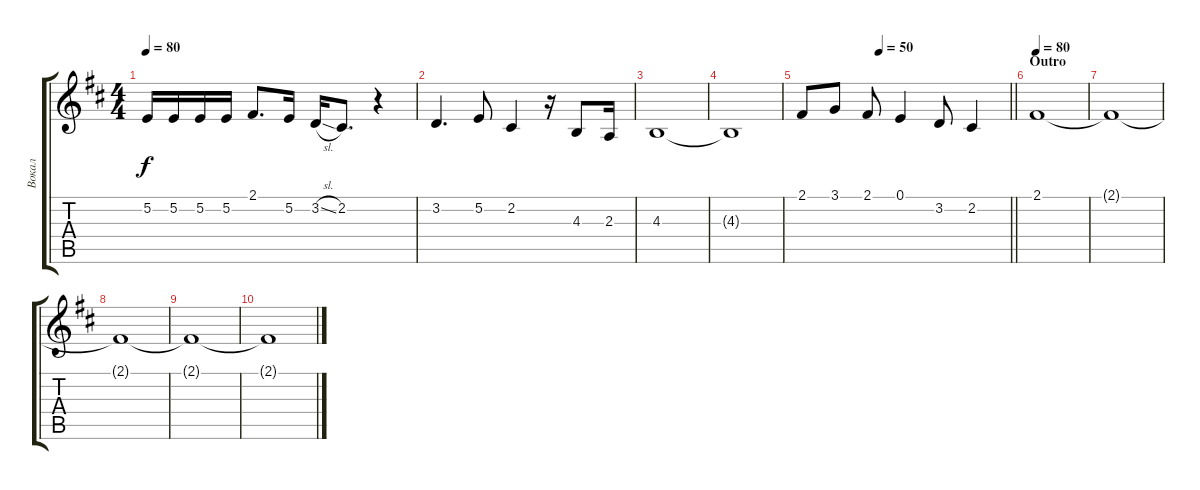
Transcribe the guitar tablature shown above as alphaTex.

\track ("Вокал" "Вокал") {instrument trumpet}
\staff {score tabs}
\tuning (E4 B3 G3 D3 A2 E2) {hide}
\ts (4 4)
\tempo 80
\clef g2
\ks bminor
5.2{t}.16{dy f} 5.2.16 5.2.16 5.2.16 2.1.8{d} 5.2.16 3.2{sl}.16 2.2.8{d} r.4 |
3.2.4{d} 5.2.8 2.2.4 r.16 4.3.8 2.3.16 |
4.3.1 |
4.3{t}.1 |
\tempo (50 0.375)
\barLineRight lightlight
2.1.8 3.1.8 2.1.8 0.1.4 3.2.8 2.2.4 |
\section ("" "Outro")
\tempo 80
2.1.1{volume 0} |
2.1{t}.1 |
2.1{t}.1 |
2.1{t}.1 |
2.1{t}.1
